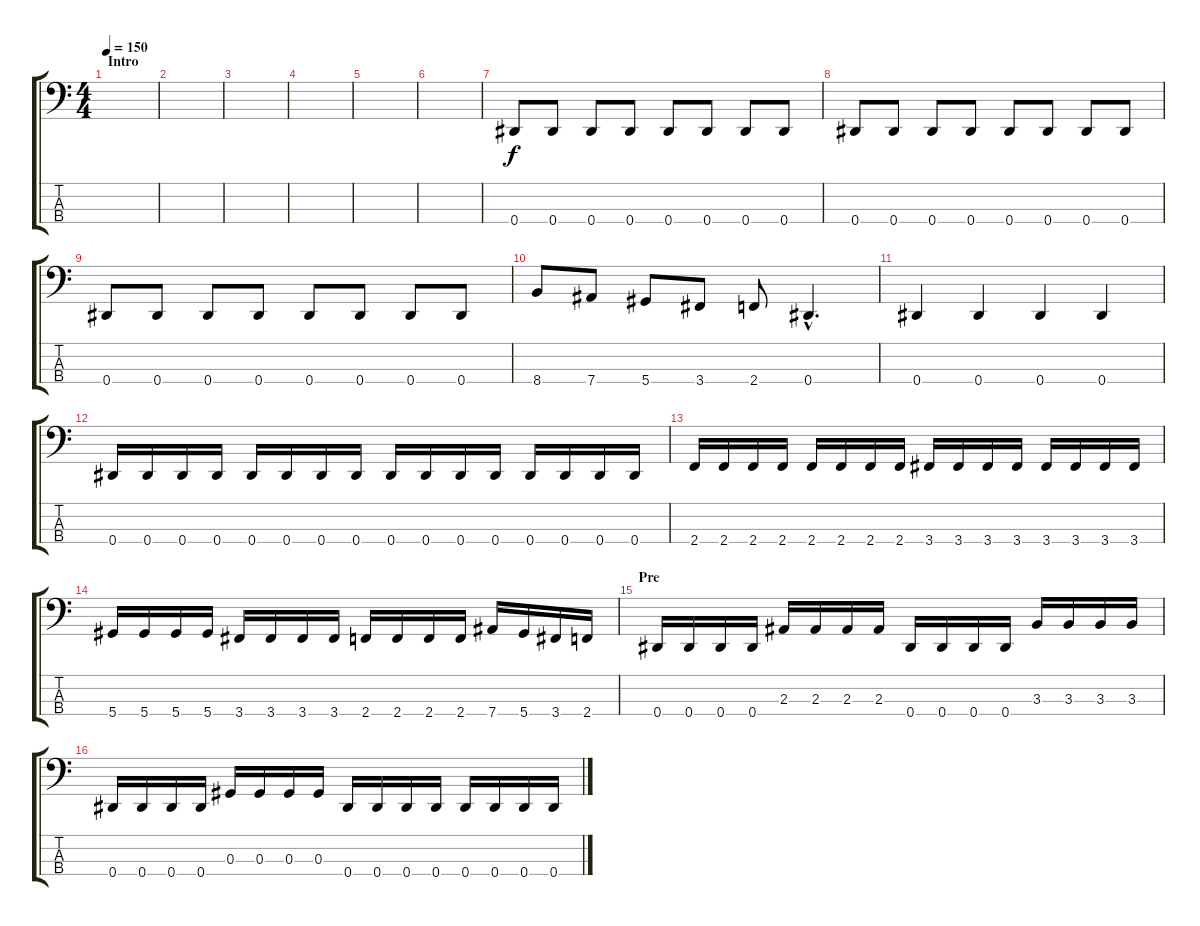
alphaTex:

\track "" {instrument electricbasspick}
\staff {score tabs}
\tuning (Gb2 Db2 Ab1 Eb1) {hide}
\ts (4 4)
\section ("" "Intro")
\tempo 150
\clef f4
\ks c
|
|
|
|
|
|
0.4.8 0.4.8 0.4.8 0.4.8 0.4.8 0.4.8 0.4.8 0.4.8 |
0.4.8 0.4.8 0.4.8 0.4.8 0.4.8 0.4.8 0.4.8 0.4.8 |
0.4.8 0.4.8 0.4.8 0.4.8 0.4.8 0.4.8 0.4.8 0.4.8 |
8.4.8 7.4.8 5.4.8 3.4.8 2.4.8 0.4{hac}.4{d} |
0.4.4 0.4.4 0.4.4 0.4.4 |
0.4.16 0.4.16 0.4.16 0.4.16 0.4.16 0.4.16 0.4.16 0.4.16 0.4.16 0.4.16 0.4.16 0.4.16 0.4.16 0.4.16 0.4.16 0.4.16 |
2.4.16 2.4.16 2.4.16 2.4.16 2.4.16 2.4.16 2.4.16 2.4.16 3.4.16 3.4.16 3.4.16 3.4.16 3.4.16 3.4.16 3.4.16 3.4.16 |
5.4.16 5.4.16 5.4.16 5.4.16 3.4.16 3.4.16 3.4.16 3.4.16 2.4.16 2.4.16 2.4.16 2.4.16 7.4.16 5.4.16 3.4.16 2.4.16 |
\section ("" "Pre")
0.4.16 0.4.16 0.4.16 0.4.16 2.3.16 2.3.16 2.3.16 2.3.16 0.4.16 0.4.16 0.4.16 0.4.16 3.3.16 3.3.16 3.3.16 3.3.16 |
0.4.16 0.4.16 0.4.16 0.4.16 0.3.16 0.3.16 0.3.16 0.3.16 0.4.16 0.4.16 0.4.16 0.4.16 0.4.16 0.4.16 0.4.16 0.4.16
